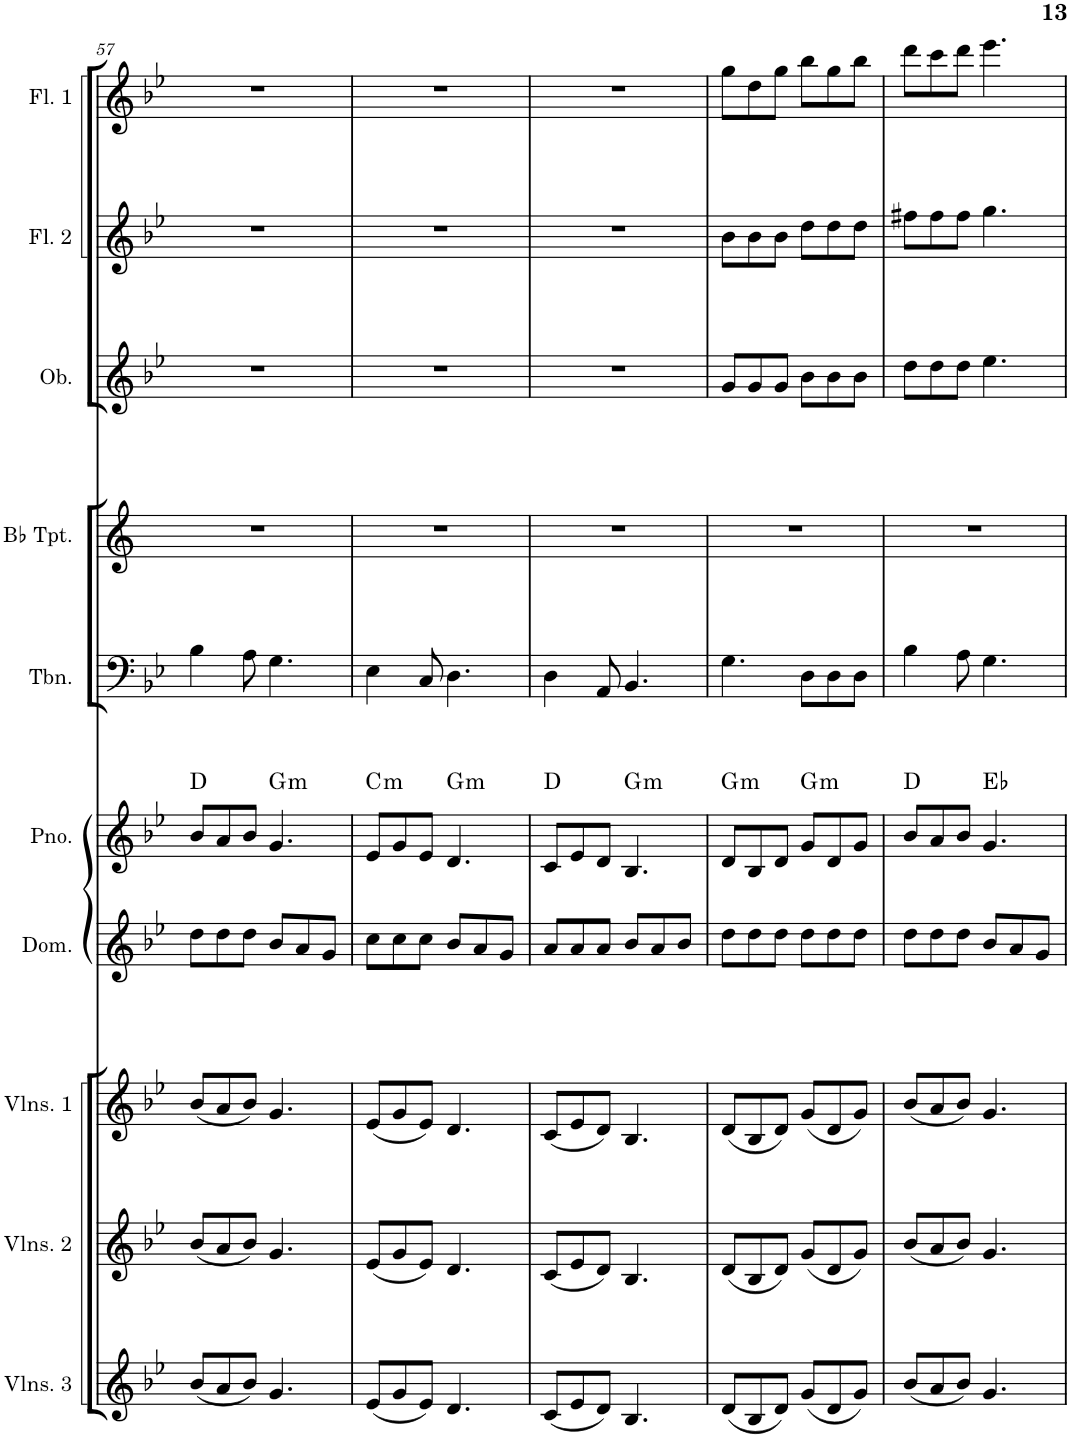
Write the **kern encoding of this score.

**kern	**kern	**kern	**kern	**kern	**harte	**kern	**kern	**kern	**kern	**kern
*part10	*part9	*part8	*part7	*part6	*part6	*part5	*part4	*part3	*part2	*part1
*staff10	*staff9	*staff8	*staff7	*staff6	*	*staff5	*staff4	*staff3	*staff2	*staff1
*I"Violins 3	*I"Violins 2	*I"Violins 1	*I"Domra	*I"Piano	*	*I"Trombone	*I"Bb Trumpet	*I"Oboe	*I"Flute 2	*I"Flute 1
*I'Vlns. 3	*I'Vlns. 2	*I'Vlns. 1	*I'Dom.	*I'Pno.	*	*I'Tbn.	*I'Bb Tpt.	*I'Ob.	*I'Fl. 2	*I'Fl. 1
!!LO:PB:g=z
*clefG2	*clefG2	*clefG2	*clefG2	*clefG2	*	*clefF4	*clefG2	*clefG2	*clefG2	*clefG2
*	*	*	*	*	*	*	*Trd1c2	*	*	*
*k[b-e-]	*k[b-e-]	*k[b-e-]	*k[b-e-]	*k[b-e-]	*	*k[b-e-]	*k[]	*k[b-e-]	*k[b-e-]	*k[b-e-]
*M6/8	*M6/8	*M6/8	*M6/8	*M6/8	*	*M6/8	*M6/8	*M6/8	*M6/8	*M6/8
=57	=57	=57	=57	=57	=57	=57	=57	=57	=57	=57
(8b-/L	(8b-/L	(8b-/L	8dd\L	8b-/L	D:maj	4B-\	2.r	2.r	2.r	2.r
8a/	8a/	8a/	8dd\	8a/	.	.	.	.	.	.
8b-/J)	8b-/J)	8b-/J)	8dd\J	8b-/J	.	8A\	.	.	.	.
!	!	!	!	!	!LO:H:kt=m	!	!	!	!	!
4.g/	4.g/	4.g/	8b-/L	4.g/	G:min	4.G\	.	.	.	.
.	.	.	8a/	.	.	.	.	.	.	.
.	.	.	8g/J	.	.	.	.	.	.	.
=58	=58	=58	=58	=58	=58	=58	=58	=58	=58	=58
!	!	!	!	!	!LO:H:kt=m	!	!	!	!	!
(8e-/L	(8e-/L	(8e-/L	8cc\L	8e-/L	C:min	4E-\	2.r	2.r	2.r	2.r
8g/	8g/	8g/	8cc\	8g/	.	.	.	.	.	.
8e-/J)	8e-/J)	8e-/J)	8cc\J	8e-/J	.	8C/	.	.	.	.
!	!	!	!	!	!LO:H:kt=m	!	!	!	!	!
4.d/	4.d/	4.d/	8b-/L	4.d/	G:min	4.D\	.	.	.	.
.	.	.	8a/	.	.	.	.	.	.	.
.	.	.	8g/J	.	.	.	.	.	.	.
=59	=59	=59	=59	=59	=59	=59	=59	=59	=59	=59
(8c/L	(8c/L	(8c/L	8a/L	8c/L	D:maj	4D\	2.r	2.r	2.r	2.r
8e-/	8e-/	8e-/	8a/	8e-/	.	.	.	.	.	.
8d/J)	8d/J)	8d/J)	8a/J	8d/J	.	8AA/	.	.	.	.
!	!	!	!	!	!LO:H:kt=m	!	!	!	!	!
4.B-/	4.B-/	4.B-/	8b-/L	4.B-/	G:min	4.BB-/	.	.	.	.
.	.	.	8a/	.	.	.	.	.	.	.
.	.	.	8b-/J	.	.	.	.	.	.	.
=60	=60	=60	=60	=60	=60	=60	=60	=60	=60	=60
!	!	!	!	!	!LO:H:kt=m	!	!	!	!	!
(8d/L	(8d/L	(8d/L	8dd\L	8d/L	G:min	4.G\	2.r	8g/L	8b-\L	8gg\L
8B-/	8B-/	8B-/	8dd\	8B-/	.	.	.	8g/	8b-\	8dd\
8d/J)	8d/J)	8d/J)	8dd\J	8d/J	.	.	.	8g/J	8b-\J	8gg\J
!	!	!	!	!	!LO:H:kt=m	!	!	!	!	!
(8g/L	(8g/L	(8g/L	8dd\L	8g/L	G:min	8D\L	.	8b-\L	8dd\L	8bb-\L
8d/	8d/	8d/	8dd\	8d/	.	8D\	.	8b-\	8dd\	8gg\
8g/J)	8g/J)	8g/J)	8dd\J	8g/J	.	8D\J	.	8b-\J	8dd\J	8bb-\J
=61	=61	=61	=61	=61	=61	=61	=61	=61	=61	=61
(8b-/L	(8b-/L	(8b-/L	8dd\L	8b-/L	D:maj	4B-\	2.r	8dd\L	8ff#X\L	8ddd\L
8a/	8a/	8a/	8dd\	8a/	.	.	.	8dd\	8ff#\	8ccc\
8b-/J)	8b-/J)	8b-/J)	8dd\J	8b-/J	.	8A\	.	8dd\J	8ff#\J	8ddd\J
4.g/	4.g/	4.g/	8b-/L	4.g/	Eb:maj	4.G\	.	4.ee-\	4.gg\	4.eee-\
.	.	.	8a/	.	.	.	.	.	.	.
.	.	.	8g/J	.	.	.	.	.	.	.
=	=	=	=	=	=	=	=	=	=	=
*-	*-	*-	*-	*-	*-	*-	*-	*-	*-	*-
